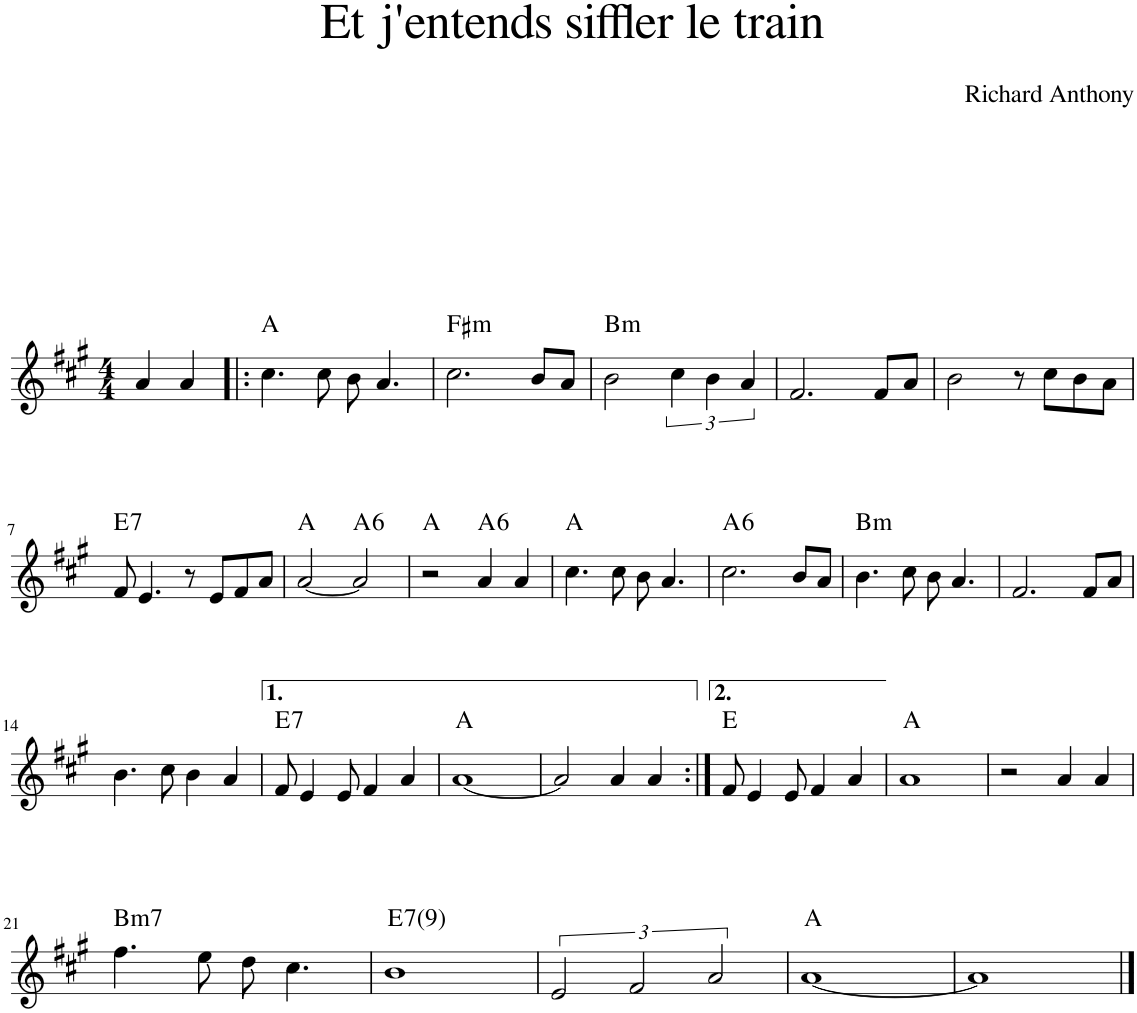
**kern	**harte
*part1	*part1
*staff1	*
*I"Piano	*
*I'Pno.	*
*clefG2	*
*k[f#c#g#]	*
*M4/4	*
=1	=1
4a/	.
4a/	.
=2!|:	=2!|:
4.cc#\	A:maj
8cc#\	.
8b\	.
4.a/	.
=3	=3
!	!LO:H:kt=m
2.cc#\	F#:min
8b/L	.
8a/J	.
=4	=4
!	!LO:H:kt=m
2b\	B:min
6cc#\	.
6b\	.
6a/	.
=5	=5
2.f#/	.
8f#/L	.
8a/J	.
=6	=6
2b\	.
8r	.
8cc#\L	.
8b\	.
8a\J	.
!!LO:LB:g=z
=7	=7
!	!LO:H:kt=7
8f#/	E:7
4.e/	.
8r	.
8e/L	.
8f#/	.
8a/J	.
=8	=8
[2a/	A:maj
!	!LO:H:kt=6
2a/]	A:maj6
=9	=9
2r	A:maj
!	!LO:H:kt=6
4a/	A:maj6
4a/	.
=10	=10
4.cc#\	A:maj
8cc#\	.
8b\	.
4.a/	.
=11	=11
!	!LO:H:kt=6
2.cc#\	A:maj6
8b/L	.
8a/J	.
=12	=12
!	!LO:H:kt=m
4.b\	B:min
8cc#\	.
8b\	.
4.a/	.
=13	=13
2.f#/	.
8f#/L	.
8a/J	.
!!LO:LB:g=z
=14	=14
4.b\	.
8cc#\	.
4b\	.
4a/	.
=15	=15
!	!LO:H:kt=7
8f#/	E:7
4e/	.
8e/	.
4f#/	.
4a/	.
=16	=16
[1a	A:maj
=17	=17
2a/]	.
4a/	.
4a/	.
=18:|!	=18:|!
8f#/	E:maj
4e/	.
8e/	.
4f#/	.
4a/	.
=19	=19
1a	A:maj
=20	=20
2r	.
4a/	.
4a/	.
!!LO:LB:g=z
=21	=21
!	!LO:H:kt=m7
4.ff#\	B:min7
8ee\	.
8dd\	.
4.cc#\	.
=22	=22
!	!LO:H:kt=7
1b	E:7(9)
=23	=23
3e/	.
3f#/	.
3a/	.
=24	=24
[1a	A:maj
=25	=25
1a]	.
==	==
*-	*-
